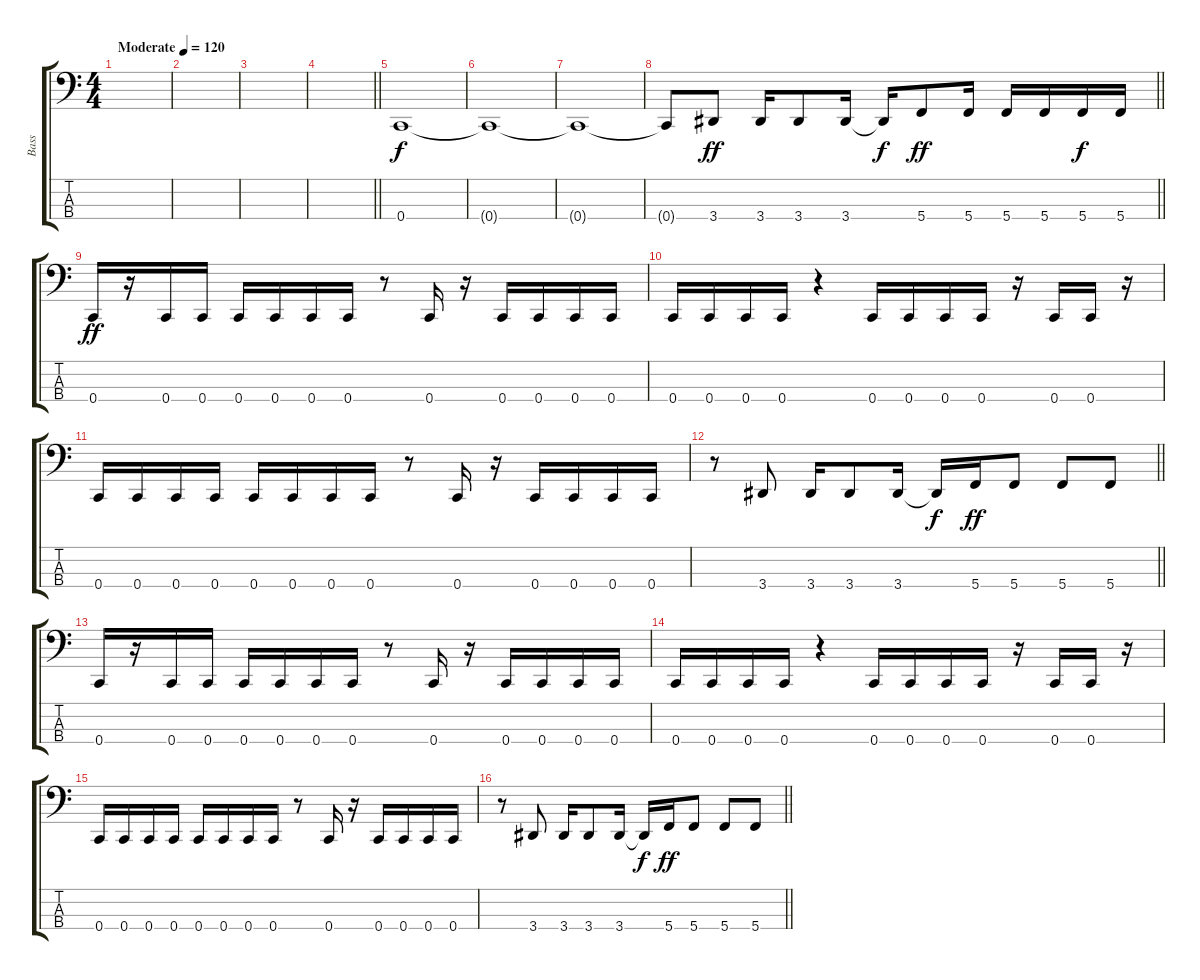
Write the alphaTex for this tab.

\track ("Bass" "Bass") {instrument electricbassfinger}
\staff {score tabs}
\tuning (F2 C2 G1 C1) {hide}
\ts (4 4)
\section ("" "")
\tempo (120 "Moderate")
\clef f4
\ks c
|
|
|
\barLineRight lightlight
|
\section ("" "")
0.4.1 |
0.4{t}.1{dy f} |
0.4{t}.1 |
\barLineRight lightlight
0.4{t}.8 3.4.8{dy ff} 3.4.16 3.4.8 3.4.16 3.4{t}.16{dy f} 5.4.8{dy ff} 5.4.16 5.4.16 5.4.16 5.4.16{dy f} 5.4.16 |
\section ("" "")
0.4.16{dy ff} r.16 0.4.16 0.4.16 0.4.16 0.4.16 0.4.16 0.4.16 r.8 0.4.16 r.16 0.4.16 0.4.16 0.4.16 0.4.16 |
0.4.16 0.4.16 0.4.16 0.4.16 r.4 0.4.16 0.4.16 0.4.16 0.4.16 r.16 0.4.16 0.4.16 r.16 |
0.4.16 0.4.16 0.4.16 0.4.16 0.4.16 0.4.16 0.4.16 0.4.16 r.8 0.4.16 r.16 0.4.16 0.4.16 0.4.16 0.4.16 |
\barLineRight lightlight
r.8 3.4.8 3.4.16 3.4.8 3.4.16 3.4{t}.16{dy f} 5.4.16{dy ff} 5.4.8 5.4.8 5.4.8 |
0.4.16 r.16 0.4.16 0.4.16 0.4.16 0.4.16 0.4.16 0.4.16 r.8 0.4.16 r.16 0.4.16 0.4.16 0.4.16 0.4.16 |
0.4.16 0.4.16 0.4.16 0.4.16 r.4 0.4.16 0.4.16 0.4.16 0.4.16 r.16 0.4.16 0.4.16 r.16 |
0.4.16 0.4.16 0.4.16 0.4.16 0.4.16 0.4.16 0.4.16 0.4.16 r.8 0.4.16 r.16 0.4.16 0.4.16 0.4.16 0.4.16 |
\barLineRight lightlight
r.8 3.4.8 3.4.16 3.4.8 3.4.16 3.4{t}.16{dy f} 5.4.16{dy ff} 5.4.8 5.4.8 5.4.8
